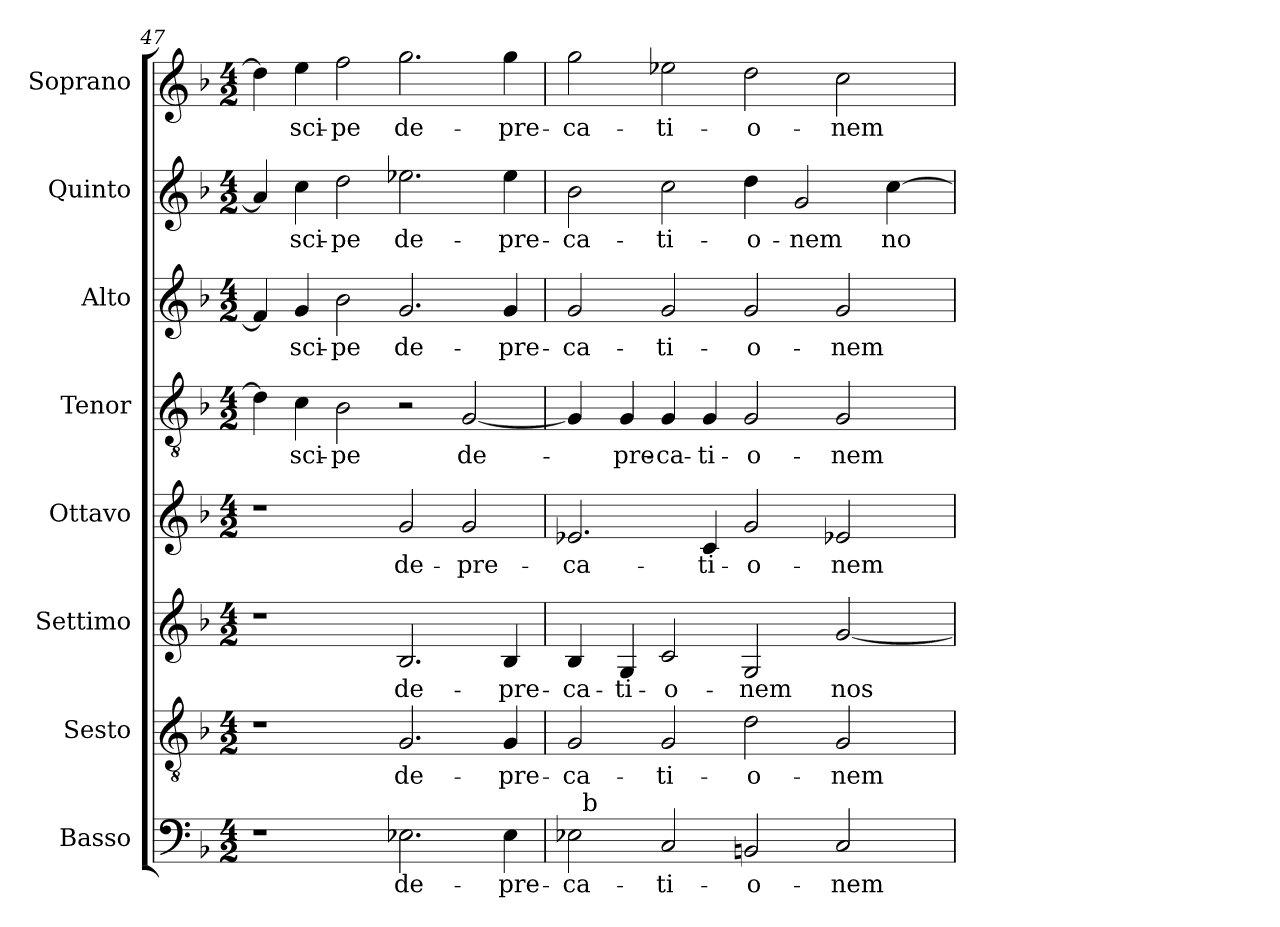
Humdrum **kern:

**kern	**text	**kern	**text	**kern	**text	**kern	**text	**kern	**text	**kern	**text	**kern	**text	**kern	**text
*part8	*part8	*part7	*part7	*part6	*part6	*part5	*part5	*part4	*part4	*part3	*part3	*part2	*part2	*part1	*part1
*staff8	*staff8	*staff7	*staff7	*staff6	*staff6	*staff5	*staff5	*staff4	*staff4	*staff3	*staff3	*staff2	*staff2	*staff1	*staff1
*I"Basso	*	*I"Sesto	*	*I"Settimo	*	*I"Ottavo	*	*I"Tenor	*	*I"Alto	*	*I"Quinto	*	*I"Soprano	*
*I'B.	*	*I'Ss.	*	*I'St.	*	*I'Ot.	*	*I'T.	*	*I'A.	*	*I'Q.	*	*I'S.	*
*clefF4	*	*clefGv2	*	*clefG2	*	*clefG2	*	*clefGv2	*	*clefG2	*	*clefG2	*	*clefG2	*
*	*	*ITrd7c12	*	*	*	*	*	*ITrd7c12	*	*	*	*	*	*	*
*k[b-]	*	*k[b-]	*	*k[b-]	*	*k[b-]	*	*k[b-]	*	*k[b-]	*	*k[b-]	*	*k[b-]	*
*F:	*	*F:	*	*F:	*	*F:	*	*F:	*	*F:	*	*F:	*	*F:	*
*M4/2	*	*M4/2	*	*M4/2	*	*M4/2	*	*M4/2	*	*M4/2	*	*M4/2	*	*M4/2	*
=47	=47	=47	=47	=47	=47	=47	=47	=47	=47	=47	=47	=47	=47	=47	=47
1r	.	1r	.	1r	.	1r	.	4Di\]	.	4fi/]	.	4ai/]	.	4ddi\]	.
!	!	!	!	!	!	!	!	!	!LO:LY:b:color=#000000	!	!	!	!	!	!
!	!	!	!	!	!	!	!	!	!	!	!LO:LY:b:color=#000000	!	!	!	!
!	!	!	!	!	!	!	!	!	!	!	!	!	!LO:LY:b:color=#000000	!	!
!	!	!	!	!	!	!	!	!	!	!	!	!	!	!	!LO:LY:b:color=#000000
.	.	.	.	.	.	.	.	4Ci\	-sci-	4gi/	-sci-	4cci\	-sci-	4eei\	-sci-
!	!	!	!	!	!	!	!	!	!LO:LY:b:color=#000000	!	!	!	!	!	!
!	!	!	!	!	!	!	!	!	!	!	!LO:LY:b:color=#000000	!	!	!	!
!	!	!	!	!	!	!	!	!	!	!	!	!	!LO:LY:b:color=#000000	!	!
!	!	!	!	!	!	!	!	!	!	!	!	!	!	!	!LO:LY:b:color=#000000
.	.	.	.	.	.	.	.	2BB-i\	-pe	2b-i\	-pe	2ddi\	-pe	2ffi\	-pe
!	!LO:LY:b:color=#000000	!	!	!	!	!	!	!	!	!	!	!	!	!	!
!	!	!	!LO:LY:b:color=#000000	!	!	!	!	!	!	!	!	!	!	!	!
!	!	!	!	!	!LO:LY:b:color=#000000	!	!	!	!	!	!	!	!	!	!
!	!	!	!	!	!	!	!LO:LY:b:color=#000000	!	!	!	!	!	!	!	!
!	!	!	!	!	!	!	!	!	!	!	!LO:LY:b:color=#000000	!	!	!	!
!	!	!	!	!	!	!	!	!	!	!	!	!	!LO:LY:b:color=#000000	!	!
!	!	!	!	!	!	!	!	!	!	!	!	!	!	!	!LO:LY:b:color=#000000
2.E-Xi\	de-	2.GGi/	de-	2.B-i/	de-	2gi/	de-	2r	.	2.gi/	de-	2.ee-Xi\	de-	2.ggi\	de-
!	!	!	!	!	!	!	!LO:LY:b:color=#000000	!	!	!	!	!	!	!	!
!	!	!	!	!	!	!	!	!	!LO:LY:b:color=#000000	!	!	!	!	!	!
.	.	.	.	.	.	2gi/	-pre-	[2GGi/	de-	.	.	.	.	.	.
!	!LO:LY:b:color=#000000	!	!	!	!	!	!	!	!	!	!	!	!	!	!
!	!	!	!LO:LY:b:color=#000000	!	!	!	!	!	!	!	!	!	!	!	!
!	!	!	!	!	!LO:LY:b:color=#000000	!	!	!	!	!	!	!	!	!	!
!	!	!	!	!	!	!	!	!	!	!	!LO:LY:b:color=#000000	!	!	!	!
!	!	!	!	!	!	!	!	!	!	!	!	!	!LO:LY:b:color=#000000	!	!
!	!	!	!	!	!	!	!	!	!	!	!	!	!	!	!LO:LY:b:color=#000000
4E-i\	-pre-	4GGi/	-pre-	4B-i/	-pre-	.	.	.	.	4gi/	-pre-	4ee-i\	-pre-	4ggi\	-pre-
=48	=48	=48	=48	=48	=48	=48	=48	=48	=48	=48	=48	=48	=48	=48	=48
!	!LO:LY:b:color=#000000	!	!	!	!	!	!	!	!	!	!	!	!	!	!
!	!	!	!LO:LY:b:color=#000000	!	!	!	!	!	!	!	!	!	!	!	!
!	!	!	!	!	!LO:LY:b:color=#000000	!	!	!	!	!	!	!	!	!	!
!	!	!	!	!	!	!	!LO:LY:b:color=#000000	!	!	!	!	!	!	!	!
!	!	!	!	!	!	!	!	!	!	!	!LO:LY:b:color=#000000	!	!	!	!
!	!	!	!	!	!	!	!	!	!	!	!	!	!LO:LY:b:color=#000000	!	!
!	!	!	!	!	!	!	!	!	!	!	!	!	!	!	!LO:LY:b:color=#000000
*^	*	*	*	*	*	*	*	*	*	*	*	*	*	*	*
2E-i\	32ryy	-ca-	2GGi/	-ca-	4B-i/	-ca-	2.e-Xi/	-ca-	4GGi/]	.	2gi/	-ca-	2b-i\	-ca-	2ggi\	-ca-
.	256ryy	.	.	.	.	.	.	.	.	.	.	.	.	.	.	.
!	!LO:TX:a:t=b	!	!	!	!	!	!	!	!	!	!	!	!	!	!	!
.	1ryy	.	.	.	.	.	.	.	.	.	.	.	.	.	.	.
!	!	!	!	!	!	!LO:LY:b:color=#000000	!	!	!	!	!	!	!	!	!	!
!	!	!	!	!	!	!	!	!	!	!LO:LY:b:color=#000000	!	!	!	!	!	!
.	.	.	.	.	4Gi/	-ti-	.	.	4GGi/	-pre-	.	.	.	.	.	.
!	!	!LO:LY:b:color=#000000	!	!	!	!	!	!	!	!	!	!	!	!	!	!
!	!	!	!	!LO:LY:b:color=#000000	!	!	!	!	!	!	!	!	!	!	!	!
!	!	!	!	!	!	!LO:LY:b:color=#000000	!	!	!	!	!	!	!	!	!	!
!	!	!	!	!	!	!	!	!	!	!LO:LY:b:color=#000000	!	!	!	!	!	!
!	!	!	!	!	!	!	!	!	!	!	!	!LO:LY:b:color=#000000	!	!	!	!
!	!	!	!	!	!	!	!	!	!	!	!	!	!	!LO:LY:b:color=#000000	!	!
!	!	!	!	!	!	!	!	!	!	!	!	!	!	!	!	!LO:LY:b:color=#000000
2Ci/	.	-ti-	2GGi/	-ti-	2ci/	-o-	.	.	4GGi/	-ca-	2gi/	-ti-	2cci\	-ti-	2ee-Xi\	-ti-
!	!	!	!	!	!	!	!	!LO:LY:b:color=#000000	!	!	!	!	!	!	!	!
!	!	!	!	!	!	!	!	!	!	!LO:LY:b:color=#000000	!	!	!	!	!	!
.	.	.	.	.	.	.	4ci/	-ti-	4GGi/	-ti-	.	.	.	.	.	.
!	!	!LO:LY:b:color=#000000	!	!	!	!	!	!	!	!	!	!	!	!	!	!
!	!	!	!	!LO:LY:b:color=#000000	!	!	!	!	!	!	!	!	!	!	!	!
!	!	!	!	!	!	!LO:LY:b:color=#000000	!	!	!	!	!	!	!	!	!	!
!	!	!	!	!	!	!	!	!LO:LY:b:color=#000000	!	!	!	!	!	!	!	!
!	!	!	!	!	!	!	!	!	!	!LO:LY:b:color=#000000	!	!	!	!	!	!
!	!	!	!	!	!	!	!	!	!	!	!	!LO:LY:b:color=#000000	!	!	!	!
!	!	!	!	!	!	!	!	!	!	!	!	!	!	!LO:LY:b:color=#000000	!	!
!	!	!	!	!	!	!	!	!	!	!	!	!	!	!	!	!LO:LY:b:color=#000000
2BBni/	.	-o-	2Di\	-o-	2Gi/	-nem	2gi/	-o-	2GGi/	-o-	2gi/	-o-	4ddi\	-o-	2ddi\	-o-
.	2ryy	.	.	.	.	.	.	.	.	.	.	.	.	.	.	.
!	!	!	!	!	!	!	!	!	!	!	!	!	!	!LO:LY:b:color=#000000	!	!
.	.	.	.	.	.	.	.	.	.	.	.	.	2gi/	-nem	.	.
!	!	!LO:LY:b:color=#000000	!	!	!	!	!	!	!	!	!	!	!	!	!	!
!	!	!	!	!LO:LY:b:color=#000000	!	!	!	!	!	!	!	!	!	!	!	!
!	!	!	!	!	!	!LO:LY:b:color=#000000	!	!	!	!	!	!	!	!	!	!
!	!	!	!	!	!	!	!	!LO:LY:b:color=#000000	!	!	!	!	!	!	!	!
!	!	!	!	!	!	!	!	!	!	!LO:LY:b:color=#000000	!	!	!	!	!	!
!	!	!	!	!	!	!	!	!	!	!	!	!LO:LY:b:color=#000000	!	!	!	!
!	!	!	!	!	!	!	!	!	!	!	!	!	!	!	!	!LO:LY:b:color=#000000
2Ci/	.	-nem	2GGi/	-nem	[2gi/	nos-	2e-Xi/	-nem	2GGi/	-nem	2gi/	-nem	.	.	2cci\	-nem
.	4ryy	.	.	.	.	.	.	.	.	.	.	.	.	.	.	.
!	!	!	!	!	!	!	!	!	!	!	!	!	!	!LO:LY:b:color=#000000	!	!
.	.	.	.	.	.	.	.	.	.	.	.	.	[4cci\	no-	.	.
.	8ryy	.	.	.	.	.	.	.	.	.	.	.	.	.	.	.
.	16ryy	.	.	.	.	.	.	.	.	.	.	.	.	.	.	.
.	64..ryy	.	.	.	.	.	.	.	.	.	.	.	.	.	.	.
*v	*v	*	*	*	*	*	*	*	*	*	*	*	*	*	*	*
=	=	=	=	=	=	=	=	=	=	=	=	=	=	=	=
*-	*-	*-	*-	*-	*-	*-	*-	*-	*-	*-	*-	*-	*-	*-	*-
